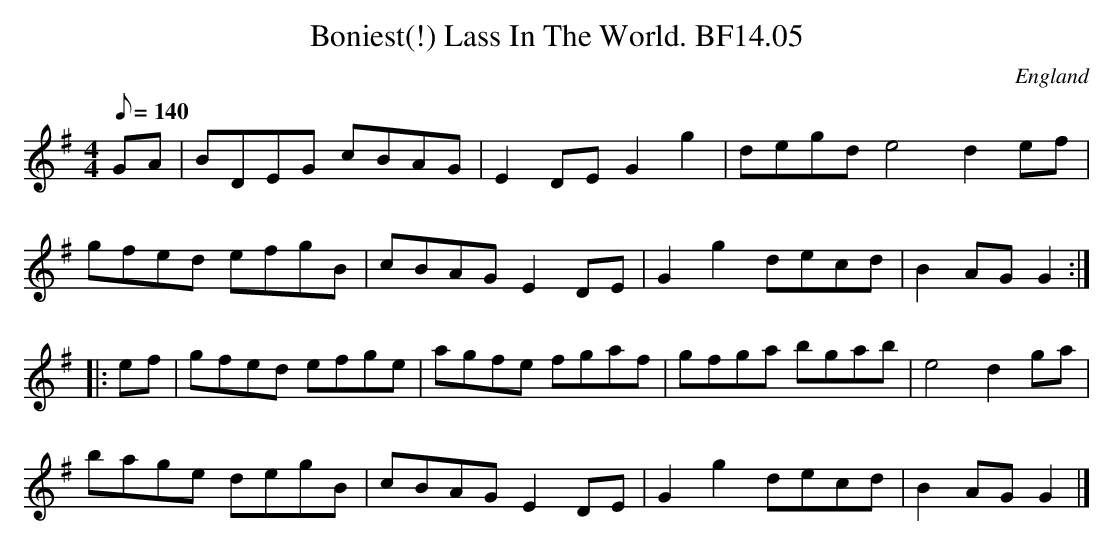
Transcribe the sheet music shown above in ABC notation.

X:1
T:Boniest(!) Lass In The World. BF14.05
M:4/4
Q:140
O:England
K:G
GA|BDEG cBAG|E2DEG2g2|degd  e4d2 ef|!
gfed efgB|cBAG E2D-E|G2g2decd|B2AGG2::!
ef|gfed efge|agfe fgaf|gfga bgab|e4d2ga|!
 bage degB| cBAGE2DE| G2g2decd|B2AG G2|]
